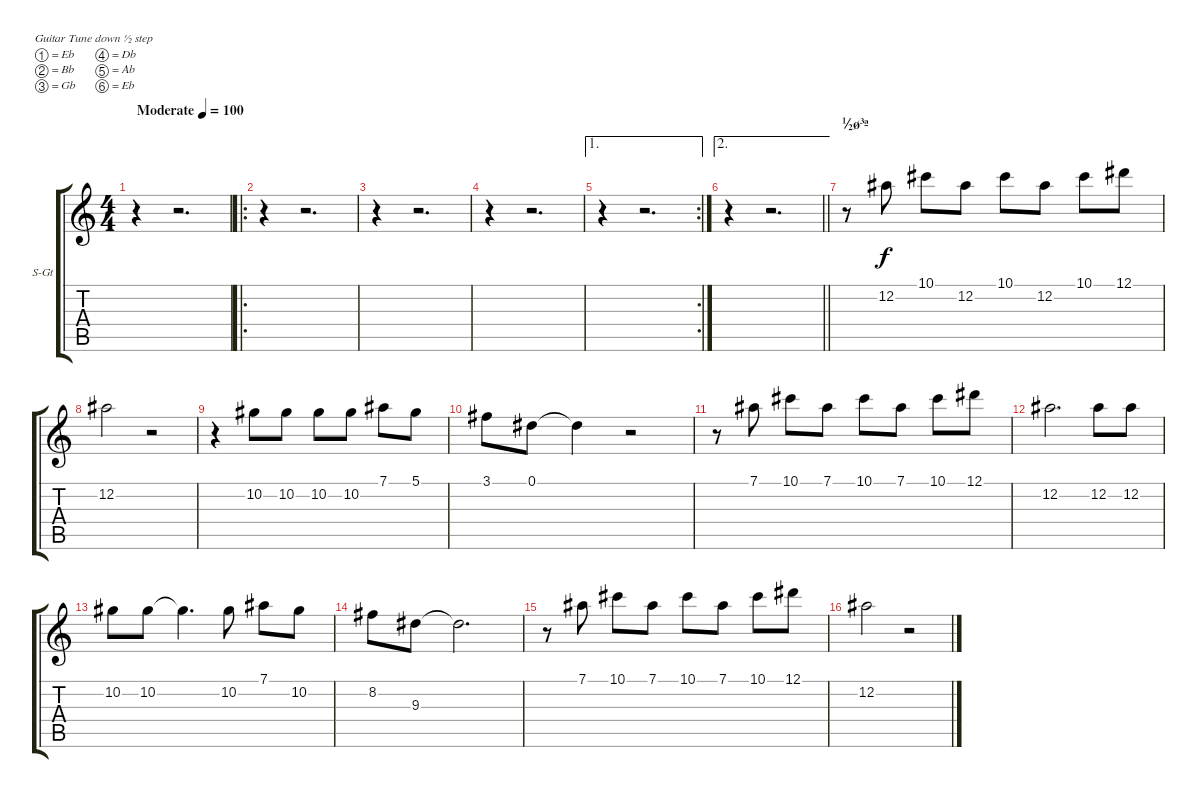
\bracketExtendMode groupsimilarinstruments
\firstSystemTrackNameOrientation horizontal
\otherSystemsTrackNameOrientation horizontal
\track ("³ª" "S-Gt") {instrument acousticguitarsteel}
\staff {score tabs}
\tuning (Eb4 Bb3 Gb3 Db3 Ab2 Eb2)
\ts (4 4)
\beaming (8 2 2 2 2)
\tempo (100 "Moderate")
\clef g2
\ks c
r.4{dy f instrument acousticguitarsteel} r.2{d} |
\ro
r.4 r.2{d} |
r.4 r.2{d} |
r.4 r.2{d} |
\ae 1
\rc 2
r.4 r.2{d} |
\ae 2
\barLineRight lightlight
r.4 r.2{d} |
\section ("" "½ø³ª")
r.8 12.2.8 10.1.8 12.2.8 10.1.8 12.2.8 10.1.8 12.1.8 |
12.2.2 r.2 |
r.4 10.2.8 10.2.8 10.2.8 10.2.8 7.1.8 5.1.8 |
3.1.8 0.1.8 0.1{t}.4 r.2 |
r.8 7.1.8 10.1.8 7.1.8 10.1.8 7.1.8 10.1.8 12.1.8 |
12.2.2{d} 12.2.8 12.2.8 |
10.2.8 10.2.8 10.2{t}.4{d} 10.2.8 7.1.8 10.2.8 |
8.2.8 9.3.8 9.3{t}.2{d} |
r.8 7.1.8 10.1.8 7.1.8 10.1.8 7.1.8 10.1.8 12.1.8 |
12.2.2 r.2
